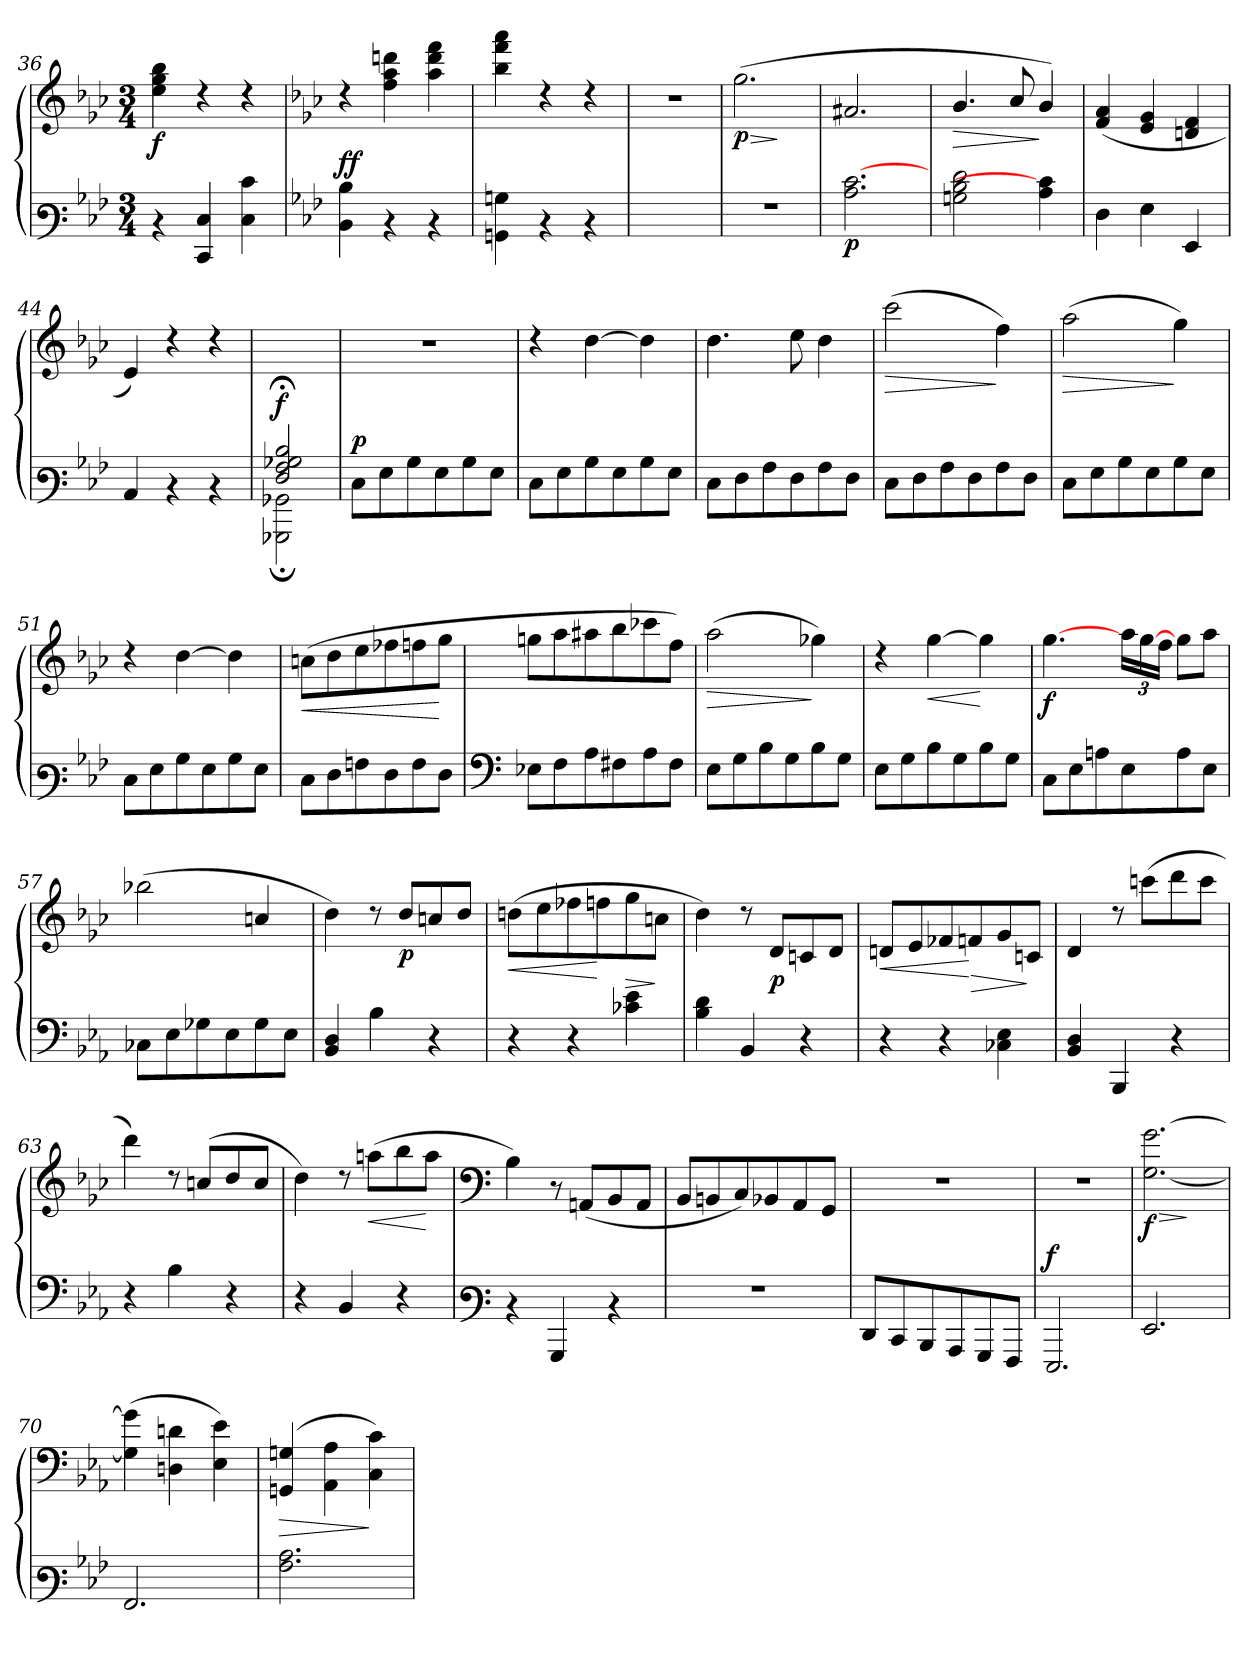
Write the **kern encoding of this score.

**kern	**kern	**dynam
*part1	*part1	*part1
*staff2	*staff1	*staff1/2
*clefF3	*clefG3	*
*k[b-e-a-]	*k[b-e-a-]	*
*M3/4	*M3/4	*
=36	=36	=36
!	!	!LO:DY:b
4rD	4cc\ 4ee-\ 4gg\	f
4EE-/ 4E-/	4rb	.
4E-\ 4e-\	4rb	.
!!LO:PB:g=z
=37	=37	=37
*k[b-e-a-]	*k[b-e-a-]	*
!	!	!LO:DY:a=2
!	!	!LO:DY:n=1:a=2
4D\ 4d\	4rb	f f
4rD	4dd\ 4ff\ 4bbn\	.
4rD	4ff\ 4bb\ 4ddd\	.
=38	=38	=38
4BBn\ 4Bn\	4gg\ 4ddd\ 4fff\	.
4rD	4rb	.
4rD	4rb	.
=39	=39	=39
2.ryy	2.r	.
=40	=40	=40
!	!	!LO:HP:b
!	!	!LO:DY:n=1:b
2.r	(>2.ee-\	> p
.	.	]
=41	=41	=41
!	!	!LO:DY:b=2
2.c\ [>2.e-\	2.f#X/	p
=42	=42	=42
!	!	!LO:HP:b
2Bn\ 2d\ 2f\	4.g/	>
.	8a-/	.
4c\ 4e-\]	4g/)	]
=43	=43	=43
4F\	(<4d/ 4f/	.
4G\	4c/ 4e-/	.
4GG/	4Bn/ 4d/	.
=44	=44	=44
4C/	4c/)	.
4rD	4rb	.
4rD	4rb	.
=45	=45	=45
*^	*	*
!	!	!	!LO:DY:a=2
2F/;< 2A-/;< 2B-X/;< 2d/;<	2BBB-X\; 2BB-X\;	2ryy	f
=46	=46	=46	=46
!	!	!	!LO:DY:a=2
*v	*v	*	*
8E-\L	2.r	p
8G\	.	.
8B-\	.	.
8G\	.	.
8B-\	.	.
8G\J	.	.
!!LO:LB:g=z
=47	=47	=47
8E-\L	4rb	.
8G\	.	.
8B-\	[>4b-\	.
8G\	.	.
8B-\	4b-\]	.
8G\J	.	.
=48	=48	=48
8E-\L	4.b-\	.
8F\	.	.
8A-\	.	.
8F\	8cc\	.
8A-\	4b-\	.
8F\J	.	.
=49	=49	=49
!	!	!LO:HP:b
8E-\L	(>2aa-\	>
8F\	.	.
8A-\	.	.
8F\	.	.
8A-\	4dd\)	]
8F\J	.	.
=50	=50	=50
!	!	!LO:HP:b
8E-\L	(>2ff\	>
8G\	.	.
8B-\	.	.
8G\	.	.
8B-\	4ee-\)	]
8G\J	.	.
=51	=51	=51
8E-\L	4rb	.
8G\	.	.
8B-\	[>4b-\	.
8G\	.	.
8B-\	4b-\]	.
8G\J	.	.
=52	=52	=52
!	!	!LO:HP:b
8E-\L	(>8an\L	<
8F\	8b-\	.
8A\	8cc\	.
8F\	8dd-X\	.
8A\	8ddn\	.
8F\J	8ee-\J	[
!!LO:LB:g=z
=53	=53	=53
*clefF4	*	*
8E-X\L	8een\L	.
8F\	8ff\	.
8A-\	8ff#X\	.
8F#\	8gg\	.
8A-\	8aa-X\	.
8F#\J	8dd\J)	.
=54	=54	=54
!	!	!LO:HP:b
8E-\L	(>2ff\	>
8G\	.	.
8B-\	.	.
8G\	.	.
8B-\	4ee-X\)	]
8G\J	.	.
=55	=55	=55
8E-\L	4rb	.
8G\	.	.
!	!	!LO:HP:b
8B-\	[>4ee-\	<
8G\	.	.
8B-\	4ee-\]	[
8G\J	.	.
=56	=56	=56
!	!	!LO:DY:b
8C\L	[>4.ee-\	f
8E-\	.	.
8An\	.	.
8E-\	24ff\LL	.
.	24ee-\	.
.	24dd\JJ	.
8A\	8ee-\L]	.
8E-\J	8ff\J	.
=57	=57	=57
8C-X\L	(>2gg-X\	.
8E-\	.	.
8G-X\	.	.
8E-\	.	.
8G-\	4an/	.
8E-\J	.	.
=58	=58	=58
4BB-/ 4D/	4b-\)	.
4B-\	8rb	.
!	!	!LO:DY:b
.	8b-/L	p
4r	8an/	.
.	8b-/J	.
!!LO:LB:g=z
=59	=59	=59
!	!	!LO:HP:b
4r	(>8bn\L	<
.	8cc\	.
4r	8dd-X\	.
.	8ddn\	[
!	!	!LO:HP:b
4c-X\ 4e-\	8ee-\	>
.	8an\J	]
=60	=60	=60
4B-\ 4d\	4b-\)	.
4BB-/	8rb	.
!	!	!LO:DY:b
.	8B-/L	p
4r	8An/	.
.	8B-/J	.
=61	=61	=61
!	!	!LO:HP:b
4r	8Bn/L	<
.	8c/	.
4r	8d-X/	.
!	!	!LO:HP:n=1:b
.	8dn/	[ >
4C-X\ 4E-\	8e-/	.
.	8An/J	]
=62	=62	=62
4BB-/ 4D/	4B-/	.
4BBB-/	8rb	.
.	(>8aan\L	.
4r	8bb-\	.
.	8aa\J	.
=63	=63	=63
4r	4bb-\)	.
4B-\	8rb	.
.	(>8an/L	.
4r	8b-/	.
.	8a/J	.
=64	=64	=64
4r	4b-\)	.
4BB-/	8rb	.
!	!	!LO:HP:b
.	(>8ffn\L	<
4r	8gg\	.
.	8ff\J	[
!!LO:LB:g=z
=65	=65	=65
*clefF3	*clefF4	*
4rD	4B-\)	.
4BBB-/	8r	.
.	(<8AAn/L	.
4rD	8BB-/	.
.	8AA/J	.
=66	=66	=66
2.r	8BB-/L	.
.	8BBn/	.
.	8C/)	.
.	8BB-X/	.
.	8AA-/	.
.	8GG/J	.
=67	=67	=67
8FF/L	2.r	.
8EE-/	.	.
8DD/	.	.
8CC/	.	.
8BBB-/	.	.
8AAA-/J	.	.
=68	=68	=68
!	!	!LO:DY:a=2
2.GGG/	2.r	f
=69	=69	=69
!	!	!LO:HP:b
!	!	!LO:DY:n=1:b
2.GG/	[<2.G\ [>2.g\	> f
.	.	]
=70	=70	=70
2.AA-/	(>4G\] 4g\]	.
.	4Dn\ 4dn\	.
.	4E-\ 4e-\)	.
=71	=71	=71
!	!	!LO:HP:b
2.A-\ 2.c\	(>4GGn/ 4Gn/	>
.	4AA-\ 4A-\	.
.	4C\ 4c\)	]
=	=	=
*-	*-	*-
